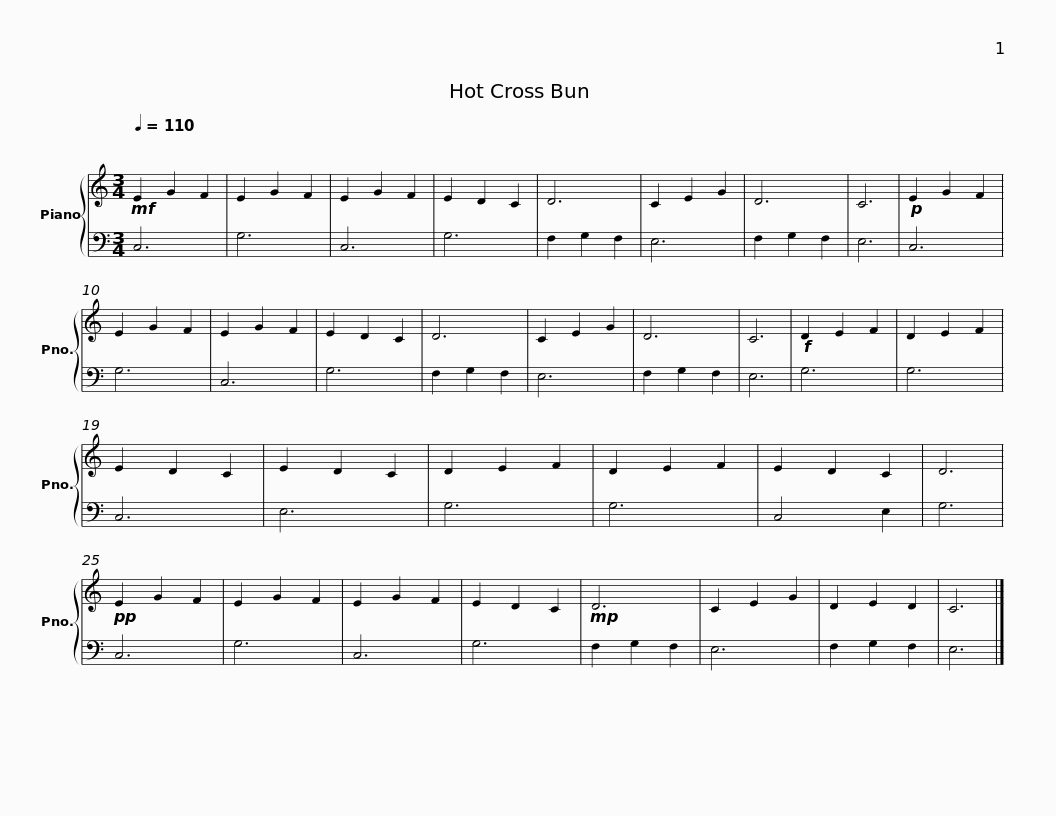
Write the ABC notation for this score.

X:1
%%score { 1 | 2 }
L:1/8
Q:1/4=110
M:3/4
I:linebreak $
K:C
V:1 treble
V:2 bass
V:1
!mf! E2 G2 F2 | E2 G2 F2 | E2 G2 F2 | E2 D2 C2 |$ D6 | %5
 C2 E2 G2 | D6 | C6 |$!p! E2 G2 F2 | E2 G2 F2 | %10
 E2 G2 F2 | E2 D2 C2 |$ D6 | C2 E2 G2 | D6 | %15
 C6 |$!f! D2 E2 F2 | D2 E2 F2 | E2 D2 C2 | E2 D2 C2 |$ %20
 D2 E2 F2 | D2 E2 F2 | E2 D2 C2 | D6 |$!pp! E2 G2 F2 | %25
 E2 G2 F2 | E2 G2 F2 | E2 D2 C2 |$!mp! D6 | C2 E2 G2 | %30
 D2 E2 D2 | C6 |] %32
V:2
 C,6 | G,6 | C,6 | G,6 |$ F,2 G,2 F,2 | %5
 E,6 | F,2 G,2 F,2 | E,6 |$ C,6 | G,6 | %10
 C,6 | G,6 |$ F,2 G,2 F,2 | E,6 | F,2 G,2 F,2 | %15
 E,6 |$ G,6 | G,6 | C,6 | E,6 |$ %20
 G,6 | G,6 | C,4 E,2 | G,6 |$ C,6 | %25
 G,6 | C,6 | G,6 |$ F,2 G,2 F,2 | E,6 | %30
 F,2 G,2 F,2 | E,6 |] %32
